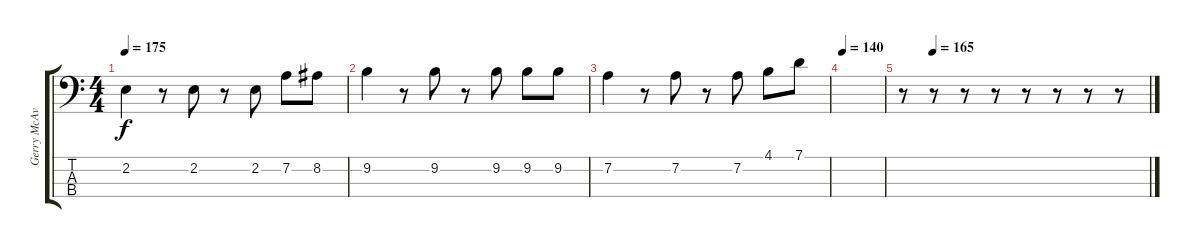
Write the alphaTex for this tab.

\track ("Gerry McAvoy" "Gerry McAv") {instrument electricbassfinger}
\staff {score tabs}
\tuning (G2 D2 A1 E1) {hide}
\ts (4 4)
\tempo 175
\clef f4
\ks c
2.2.4{dy f} r.8 2.2.8 r.8 2.2.8 7.2.8 8.2.8 |
9.2.4 r.8 9.2.8 r.8 9.2.8 9.2.8 9.2.8 |
7.2.4 r.8 7.2.8 r.8 7.2.8 4.1.8 7.1.8 |
\tempo 140
|
\tempo (165 0.125)
r.8 r.8 r.8 r.8 r.8 r.8 r.8 r.8
